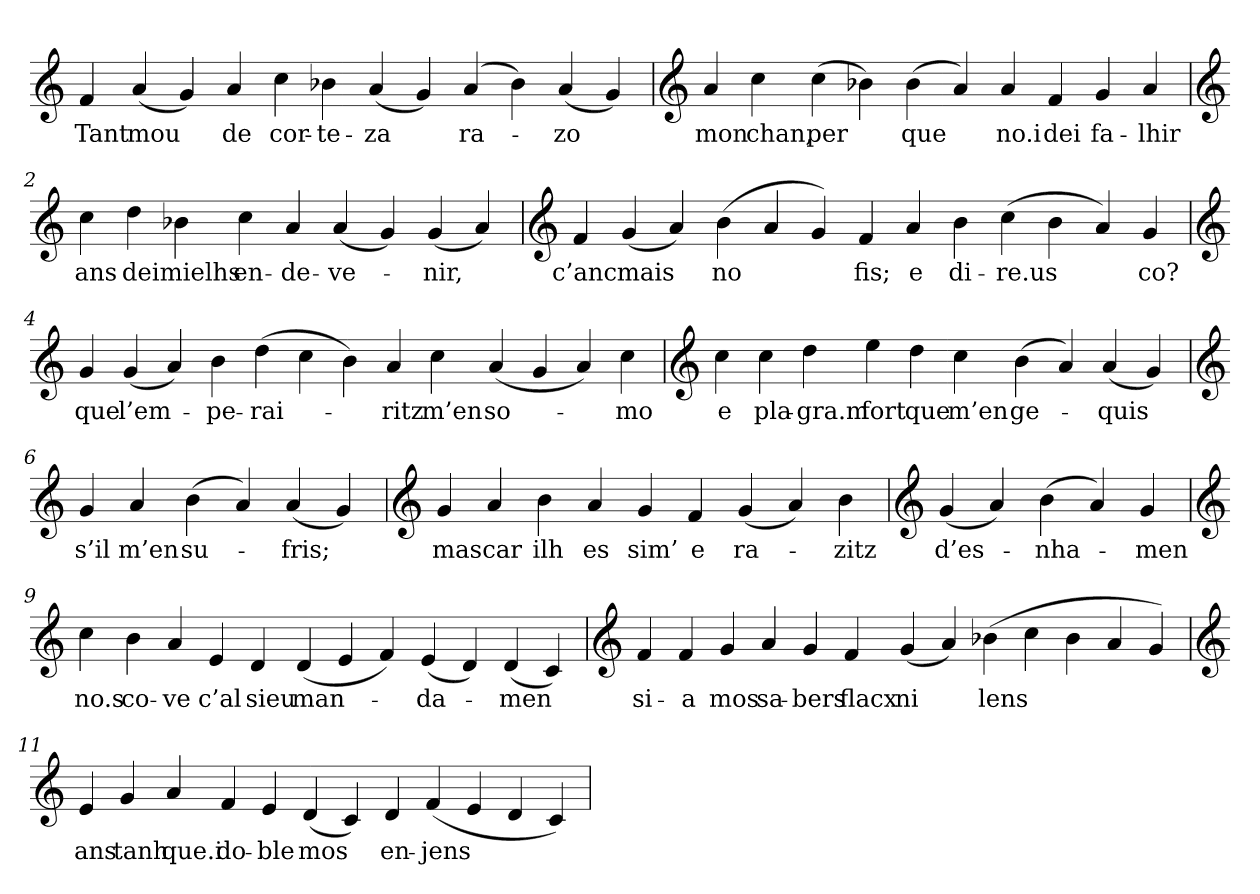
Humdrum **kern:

**kern	**text
*part1	*part1
*staff1	*staff1
*clefG2	*
=	=
4f	Tant
(4a	mou
4g)	.
4a	de
4cc	cor-
4b-X	-te-
(4a	-za
4g)	.
(4a	ra-
4b-)	.
(4a	-zo
4g)	.
=1	=1
*clefG2	*
4a	mon
4cc	chan,
(4cc	per
4b-X)	.
(4b-	que
4a)	.
4a	no.i
4f	dei
4g	fa-
4a	-lhir
=2	=2
*clefG2	*
4cc	ans
4dd	dei
4b-X	mielhs
4cc	en-
4a	-de-
(4a	-ve-
4g)	.
(4g	-nir,
4a)	.
=3	=3
*clefG2	*
4f	c’anc
(4g	mais
4a)	.
(4b	no
4a	.
4g)	.
4f	fis;
4a	e
4b	di-
(4cc	-re.us
4b	.
4a)	.
4g	co?
=4	=4
*clefG2	*
4g	que
(4g	l’em-
4a)	.
4b	-pe-
(4dd	-rai-
4cc	.
4b)	.
4a	-ritz
4cc	m’en
(4a	so-
4g	.
4a)	.
4cc	-mo
=5	=5
*clefG2	*
4cc	e
4cc	pla-
4dd	-gra.m
4ee	fort
4dd	que
4cc	m’en
(4b	ge-
4a)	.
(4a	-quis
4g)	.
=6	=6
*clefG2	*
4g	s’il
4a	m’en
(4b	su-
4a)	.
(4a	-fris;
4g)	.
=7	=7
*clefG2	*
4g	mas
4a	car
4b	ilh
4a	es
4g	sim’
4f	e
(4g	ra-
4a)	.
4b	-zitz
=8	=8
*clefG2	*
(4g	d’es-
4a)	.
(4b	-nha-
4a)	.
4g	-men
=9	=9
*clefG2	*
4cc	no.s
4b	co-
4a	-ve
4e	c’al
4d	sieu
(4d	man-
4e	.
4f)	.
(4e	-da-
4d)	.
(4d	-men
4c)	.
=10	=10
*clefG2	*
4f	si-
4f	-a
4g	mos
4a	sa-
4g	-bers
4f	flacx
(4g	ni
4a)	.
(4b-X	lens
4cc	.
4b-	.
4a	.
4g)	.
=11	=11
*clefG2	*
4e	ans
4g	tanh
4a	que.i
4f	do-
4e	-ble
(4d	mos
4c)	.
4d	en-
(4f	-jens
4e	.
4d	.
4c)	.
=	=
*-	*-
